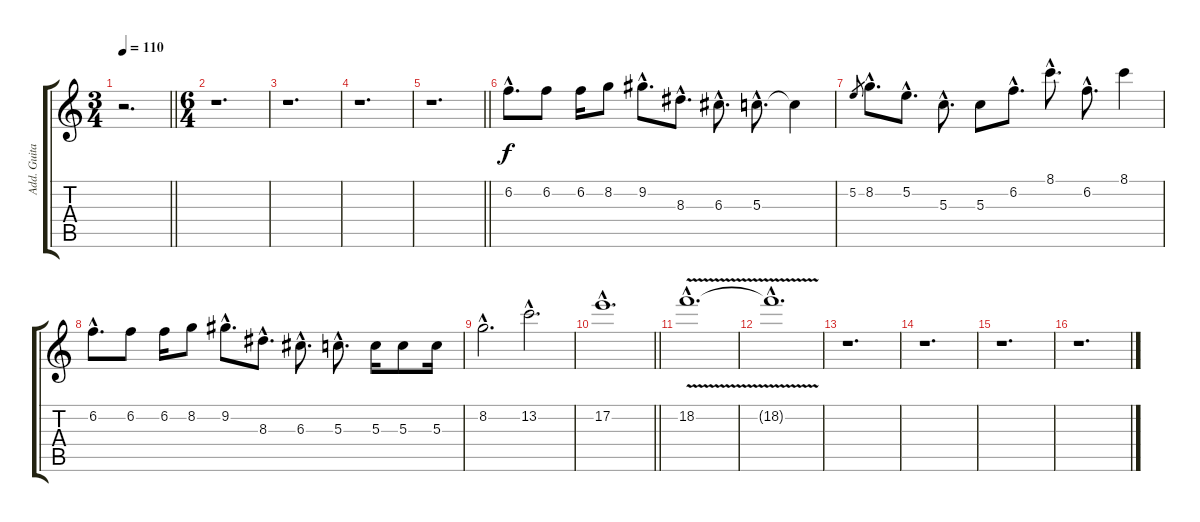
\track ("Add. Guitar 1" "Add. Guita") {instrument distortionguitar}
\staff {score tabs}
\tuning (E4 B3 G3 D3 A2 E2) {hide}
\ts (3 4)
\tempo 110
\clef g2
\barLineRight lightlight
\ks c
r.2{d dy f} |
\ts (6 4)
r.1{d} |
r.1{d} |
r.1{d} |
\barLineRight lightlight
r.1{d} |
6.2{hac}.8{d} 6.2.8 6.2.16 8.2.8 9.2{hac}.8{d} 8.3{hac}.8{d} 6.3{hac}.8{d} 5.3{hac}.8{d} 5.3{t}.4 |
5.2.8{gr} 8.2{hac}.8{d} 5.2{hac}.8{d} 5.3{hac}.8{d} 5.3.8 6.2{hac}.8{d} 8.1{hac}.8{d} 6.2{hac}.8{d} 8.1.4 |
6.2{hac}.8{d} 6.2.8 6.2.16 8.2.8 9.2{hac}.8{d} 8.3{hac}.8{d} 6.3{hac}.8{d} 5.3{hac}.8{d} 5.3.16 5.3.8 5.3.16 |
8.2{hac}.2{d} 13.2{hac}.2{d} |
\barLineRight lightlight
17.2{hac}.1{d} |
18.2{v hac}.1{d volume 4} |
18.2{hac t}.1{d} |
r.1{d} |
r.1{d} |
r.1{d} |
r.1{d}
